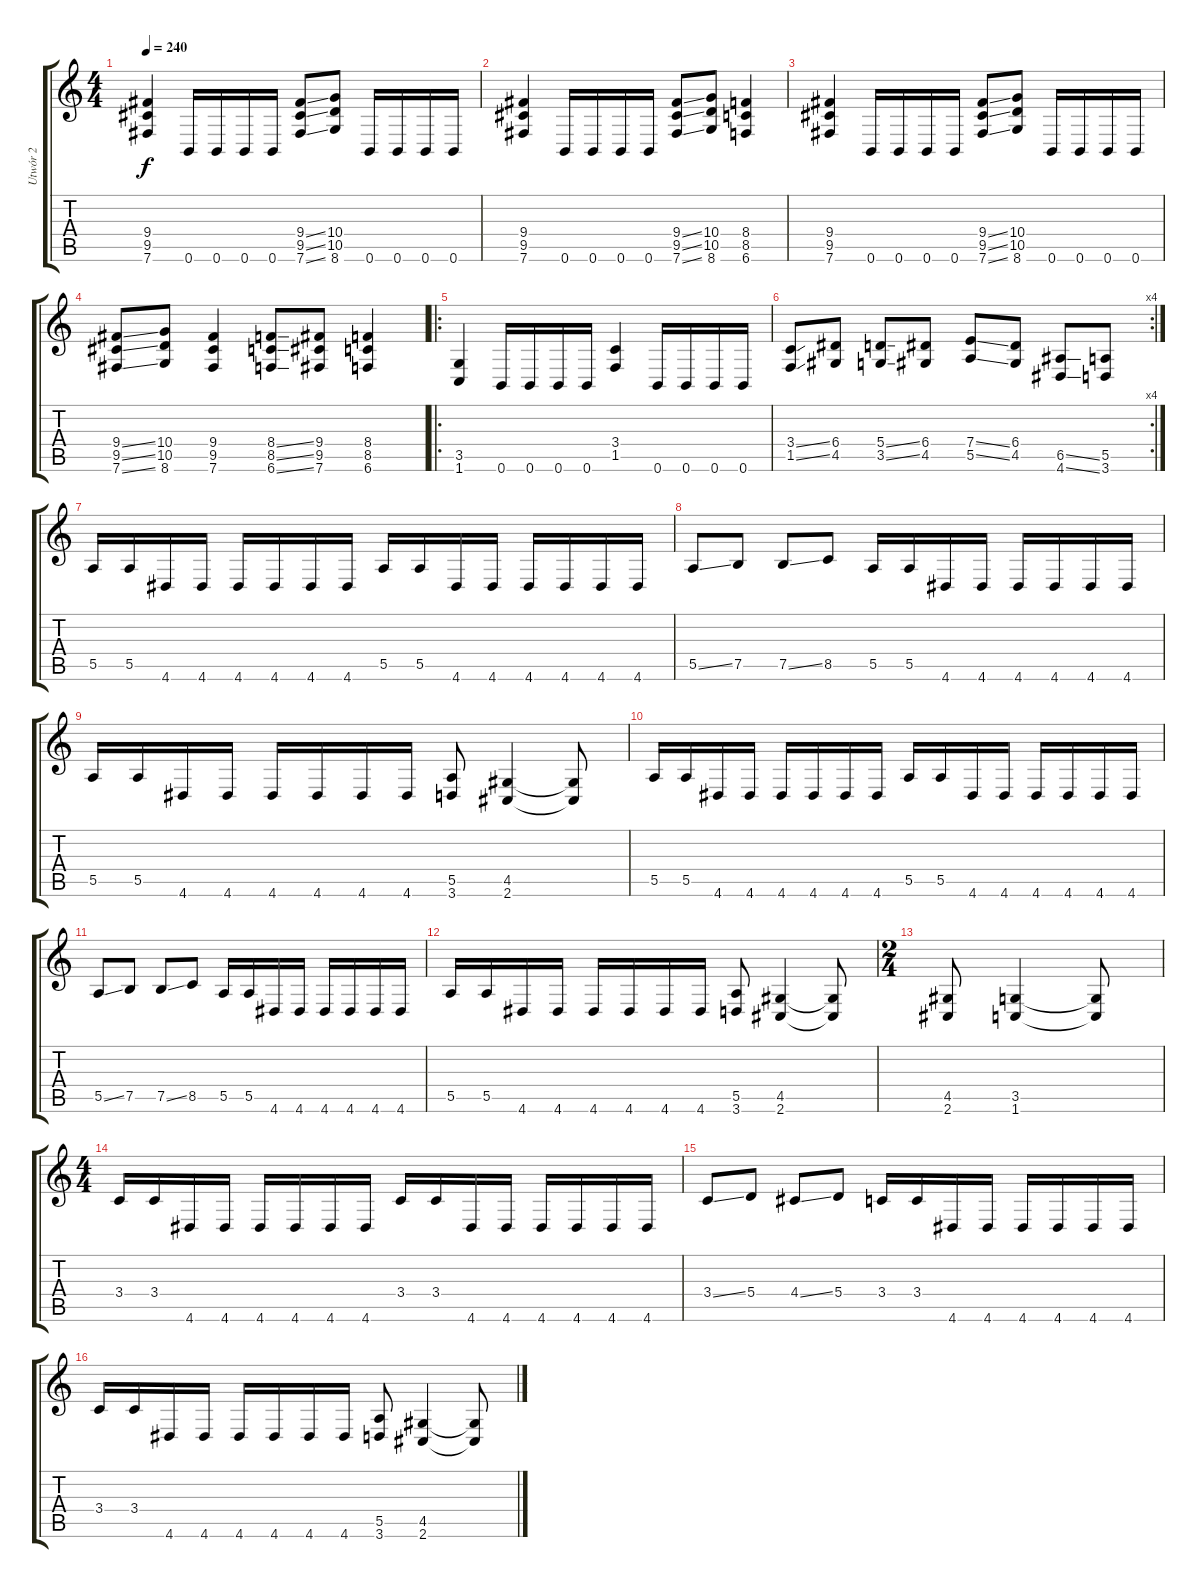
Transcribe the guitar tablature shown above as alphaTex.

\track ("Utwór 2" "Utwór 2") {instrument distortionguitar}
\staff {score tabs}
\tuning (B3 Gb3 D3 A2 E2 B1) {hide}
\ts (4 4)
\tempo 240
\clef g2
\ks c
(9.4 9.5 7.6).4{dy f instrument distortionguitar} 0.6.16 0.6.16 0.6.16 0.6.16 (9.4{ss} 9.5{ss} 7.6{ss}).8 (10.4 10.5 8.6).8 0.6.16 0.6.16 0.6.16 0.6.16 |
(9.4 9.5 7.6).4 0.6.16 0.6.16 0.6.16 0.6.16 (9.4{ss} 9.5{ss} 7.6{ss}).8 (10.4 10.5 8.6).8 (8.4 8.5 6.6).4 |
(9.4 9.5 7.6).4 0.6.16 0.6.16 0.6.16 0.6.16 (9.4{ss} 9.5{ss} 7.6{ss}).8 (10.4 10.5 8.6).8 0.6.16 0.6.16 0.6.16 0.6.16 |
(9.4{ss} 9.5{ss} 7.6{ss}).8 (10.4 10.5 8.6).8 (9.4 9.5 7.6).4 (8.4{ss} 8.5{ss} 6.6{ss}).8 (9.4 9.5 7.6).8 (8.4 8.5 6.6).4 |
\ro
(3.5 1.6).4 0.6.16 0.6.16 0.6.16 0.6.16 (3.4 1.5).4 0.6.16 0.6.16 0.6.16 0.6.16 |
\rc 4
(3.4{ss} 1.5{ss}).8 (6.4 4.5).8 (5.4{ss} 3.5{ss}).8 (6.4 4.5).8 (7.4{ss} 5.5{ss}).8 (6.4 4.5).8 (6.5{ss} 4.6{ss}).8 (5.5 3.6).8 |
5.5.16 5.5.16 4.6.16 4.6.16 4.6.16 4.6.16 4.6.16 4.6.16 5.5.16 5.5.16 4.6.16 4.6.16 4.6.16 4.6.16 4.6.16 4.6.16 |
5.5{ss}.8 7.5.8 7.5{ss}.8 8.5.8 5.5.16 5.5.16 4.6.16 4.6.16 4.6.16 4.6.16 4.6.16 4.6.16 |
5.5.16 5.5.16 4.6.16 4.6.16 4.6.16 4.6.16 4.6.16 4.6.16 (5.5 3.6).8 (4.5 2.6).4 (4.5{t} 2.6{t}).8 |
5.5.16 5.5.16 4.6.16 4.6.16 4.6.16 4.6.16 4.6.16 4.6.16 5.5.16 5.5.16 4.6.16 4.6.16 4.6.16 4.6.16 4.6.16 4.6.16 |
5.5{ss}.8 7.5.8 7.5{ss}.8 8.5.8 5.5.16 5.5.16 4.6.16 4.6.16 4.6.16 4.6.16 4.6.16 4.6.16 |
5.5.16 5.5.16 4.6.16 4.6.16 4.6.16 4.6.16 4.6.16 4.6.16 (5.5 3.6).8 (4.5 2.6).4 (4.5{t} 2.6{t}).8 |
\ts (2 4)
(4.5 2.6).8 (3.5 1.6).4 (3.5{t} 1.6{t}).8 |
\ts (4 4)
3.4.16 3.4.16 4.6.16 4.6.16 4.6.16 4.6.16 4.6.16 4.6.16 3.4.16 3.4.16 4.6.16 4.6.16 4.6.16 4.6.16 4.6.16 4.6.16 |
3.4{ss}.8 5.4.8 4.4{ss}.8 5.4.8 3.4.16 3.4.16 4.6.16 4.6.16 4.6.16 4.6.16 4.6.16 4.6.16 |
3.4.16 3.4.16 4.6.16 4.6.16 4.6.16 4.6.16 4.6.16 4.6.16 (5.5 3.6).8 (4.5 2.6).4 (4.5{t} 2.6{t}).8
